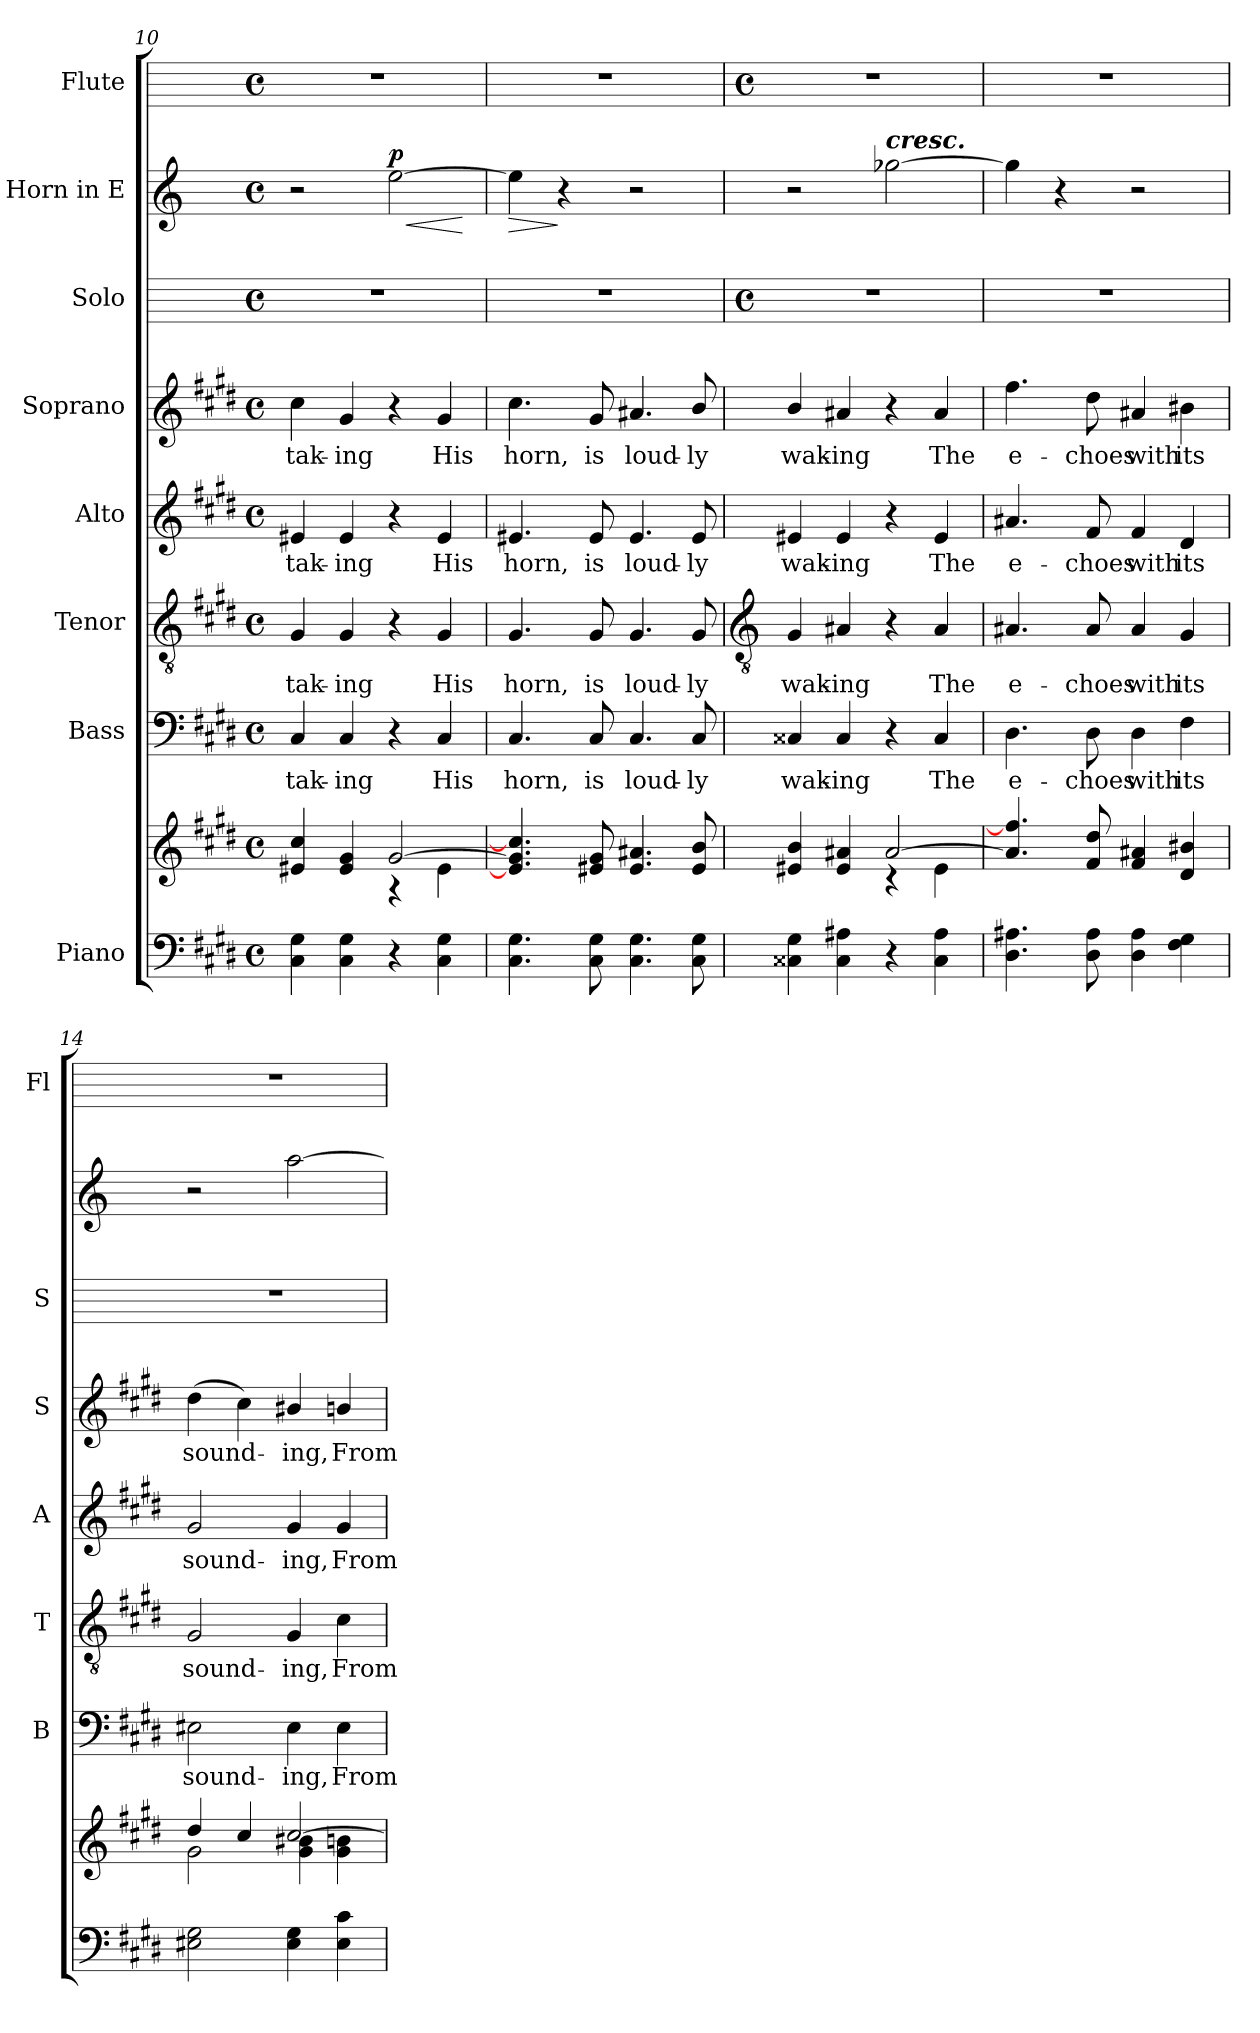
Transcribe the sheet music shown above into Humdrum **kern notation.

**kern	**kern	**kern	**text	**kern	**text	**kern	**text	**kern	**text	**kern	**kern	**dynam	**kern
*part8	*part8	*part7	*part7	*part6	*part6	*part5	*part5	*part4	*part4	*part3	*part2	*part2	*part1
*staff9	*staff8	*staff7	*staff7	*staff6	*staff6	*staff5	*staff5	*staff4	*staff4	*staff3	*staff2	*staff2	*staff1
*I"Piano	*	*I"Bass	*	*I"Tenor	*	*I"Alto	*	*I"Soprano	*	*I"Solo	*I"Horn in E	*	*I"Flute
*	*	*I'B	*	*I'T	*	*I'A	*	*I'S	*	*I'S	*	*	*I'Fl
*clefF4	*clefG2	*clefF4	*	*clefGv2	*	*clefG2	*	*clefG2	*	*	*clefG2	*	*
*	*	*	*	*	*	*	*	*	*	*	*ITrd5c8	*	*
*k[f#c#g#d#]	*k[f#c#g#d#]	*k[f#c#g#d#]	*	*k[f#c#g#d#]	*	*k[f#c#g#d#]	*	*k[f#c#g#d#]	*	*	*k[f#c#g#d#]	*	*
*E:	*E:	*E:	*	*E:	*	*E:	*	*E:	*	*	*E:	*	*
*M4/4	*M4/4	*M4/4	*	*M4/4	*	*M4/4	*	*M4/4	*	*M4/4	*M4/4	*	*M4/4
*met(c)	*met(c)	*met(c)	*	*met(c)	*	*met(c)	*	*met(c)	*	*met(c)	*met(c)	*	*met(c)
=10	=10	=10	=10	=10	=10	=10	=10	=10	=10	=10	=10	=10	=10
*	*^	*	*	*	*	*	*	*	*	*	*	*	*
!	!	!	!	!LO:LY:b	!	!LO:LY:b	!	!LO:LY:b	!	!LO:LY:b	!	!	!	!
4C# 4G#	4e#X/ 4cc#/	2ryy	4C#	tak-	4G#	tak-	4e#X	tak-	4cc#	tak-	1r	2r	.	1r
!	!	!	!	!LO:LY:b	!	!LO:LY:b	!	!LO:LY:b	!	!LO:LY:b	!	!	!	!
4C# 4G#	4e#/ 4g#/	.	4C#	-ing	4G#	-ing	4e#	-ing	4g#	-ing	.	.	.	.
!	!	!	!	!	!	!	!	!	!	!	!	!	!LO:HP:b	!
!	!	!	!	!	!	!	!	!	!	!	!	!	!LO:DY:n=1:a	!
4r	[2g#/	4r	4r	.	4r	.	4r	.	4r	.	.	[2g#	< p	.
!	!	!	!	!LO:LY:b	!	!LO:LY:b	!	!LO:LY:b	!	!LO:LY:b	!	!	!	!
4C# 4G#	.	4e#\	4C#	His	4G#	His	4e#	His	4g#	His	.	.	.	.
*	*v	*v	*	*	*	*	*	*	*	*	*	*	*	*
.	.	.	.	.	.	.	.	.	.	.	.	[	.
=11	=11	=11	=11	=11	=11	=11	=11	=11	=11	=11	=11	=11	=11
*	*^	*	*	*	*	*	*	*	*	*	*	*	*
!	!	!	!	!LO:LY:b	!	!LO:LY:b	!	!LO:LY:b	!	!LO:LY:b	!	!	!LO:HP:b	!
4.C# 4.G#	4.e#/] 4.g#/] 4.cc#/]	1ryy	4.C#	horn,	4.G#	horn,	4.e#X	horn,	4.cc#	horn,	1r	4g#]	>	1r
.	.	.	.	.	.	.	.	.	.	.	.	4r	]	.
!	!	!	!	!LO:LY:b	!	!LO:LY:b	!	!LO:LY:b	!	!LO:LY:b	!	!	!	!
8C# 8G#	8e#/ 8g#/	.	8C#	is	8G#	is	8e#	is	8g#	is	.	.	.	.
!	!	!	!	!LO:LY:b	!	!LO:LY:b	!	!LO:LY:b	!	!LO:LY:b	!	!	!	!
4.C# 4.G#	4.e#/ 4.a#X/	.	4.C#	loud-	4.G#	loud-	4.e#	loud-	4.a#X	loud-	.	2r	.	.
!	!	!	!	!LO:LY:b	!	!LO:LY:b	!	!LO:LY:b	!	!LO:LY:b	!	!	!	!
8C# 8G#	8e#/ 8b/	.	8C#	-ly	8G#	-ly	8e#	-ly	8b/	-ly	.	.	.	.
!!LO:LB:g=z
=12	=12	=12	=12	=12	=12	=12	=12	=12	=12	=12	=12	=12	=12	=12
*	*	*	*	*	*clefGv2	*	*	*	*	*	*	*	*	*
*	*	*	*	*	*	*	*	*	*	*	*M4/4	*	*	*M4/4
*	*	*	*	*	*	*	*	*	*	*	*met(c)	*	*	*met(c)
!	!	!	!	!LO:LY:b	!	!LO:LY:b	!	!LO:LY:b	!	!LO:LY:b	!	!	!	!
4C##X 4G#	4e#X/ 4b/	2ryy	4C##X	wak-	4G#	wak-	4e#X	wak-	4b/	wak-	1r	2r	.	1r
!	!	!	!	!LO:LY:b	!	!LO:LY:b	!	!LO:LY:b	!	!LO:LY:b	!	!	!	!
4C## 4A#X	4e#/ 4a#X/	.	4C##	-ing	4A#X	-ing	4e#	-ing	4a#X	-ing	.	.	.	.
!	!	!	!	!	!	!	!	!	!	!	!	!LO:TX:a:Bi:t=cresc.	!	!
4r	[2a#/	4r	4r	.	4r	.	4r	.	4r	.	.	[2b-X	.	.
!	!	!	!	!LO:LY:b	!	!LO:LY:b	!	!LO:LY:b	!	!LO:LY:b	!	!	!	!
4C## 4A#	.	4e#\	4C##	The	4A#	The	4e#	The	4a#	The	.	.	.	.
=13	=13	=13	=13	=13	=13	=13	=13	=13	=13	=13	=13	=13	=13	=13
!	!	!	!	!LO:LY:b	!	!LO:LY:b	!	!LO:LY:b	!	!LO:LY:b	!	!	!	!
4.D# 4.A#X	4.a#/] 4.ff#/]	1ryy	4.D#	e-	4.A#X	e-	4.a#X	e-	4.ff#	e-	1r	4b-]	.	1r
.	.	.	.	.	.	.	.	.	.	.	.	4r	.	.
!	!	!	!	!LO:LY:b	!	!LO:LY:b	!	!LO:LY:b	!	!LO:LY:b	!	!	!	!
8D# 8A#	8f#/ 8dd#/	.	8D#	-choes	8A#	-choes	8f#	-choes	8dd#	-choes	.	.	.	.
!	!	!	!	!LO:LY:b	!	!LO:LY:b	!	!LO:LY:b	!	!LO:LY:b	!	!	!	!
4D# 4A#	4f#/ 4a#X/	.	4D#	with	4A#	with	4f#	with	4a#X	with	.	2r	.	.
!	!	!	!	!LO:LY:b	!	!LO:LY:b	!	!LO:LY:b	!	!LO:LY:b	!	!	!	!
4F# 4G#	4d#/ 4b#X/	.	4F#	its	4G#	its	4d#	its	4b#X	its	.	.	.	.
=14	=14	=14	=14	=14	=14	=14	=14	=14	=14	=14	=14	=14	=14	=14
!	!	!	!	!LO:LY:b	!	!LO:LY:b	!	!LO:LY:b	!	!LO:LY:b	!	!	!	!
2E#X 2G#	4dd#/	2g#\	2E#X	sound-	2G#	sound-	2g#	sound-	(>4dd#	sound-	1r	2r	.	1r
.	4cc#/	.	.	.	.	.	.	.	4cc#)	.	.	.	.	.
!	!	!	!	!LO:LY:b	!	!LO:LY:b	!	!LO:LY:b	!	!LO:LY:b	!	!	!	!
4E# 4G#	[2cc#/	4g#\ 4b#X\	4E#	-ing,	4G#	-ing,	4g#	-ing,	4b#X/	ing,	.	[2cc#	.	.
!	!	!	!	!LO:LY:b	!	!LO:LY:b	!	!LO:LY:b	!	!LO:LY:b	!	!	!	!
4E# 4c#	.	4g#\ 4bn\	4E#	From	4c#	From	4g#	From	4bn/	From	.	.	.	.
*	*v	*v	*	*	*	*	*	*	*	*	*	*	*	*
=	=	=	=	=	=	=	=	=	=	=	=	=	=
*-	*-	*-	*-	*-	*-	*-	*-	*-	*-	*-	*-	*-	*-
